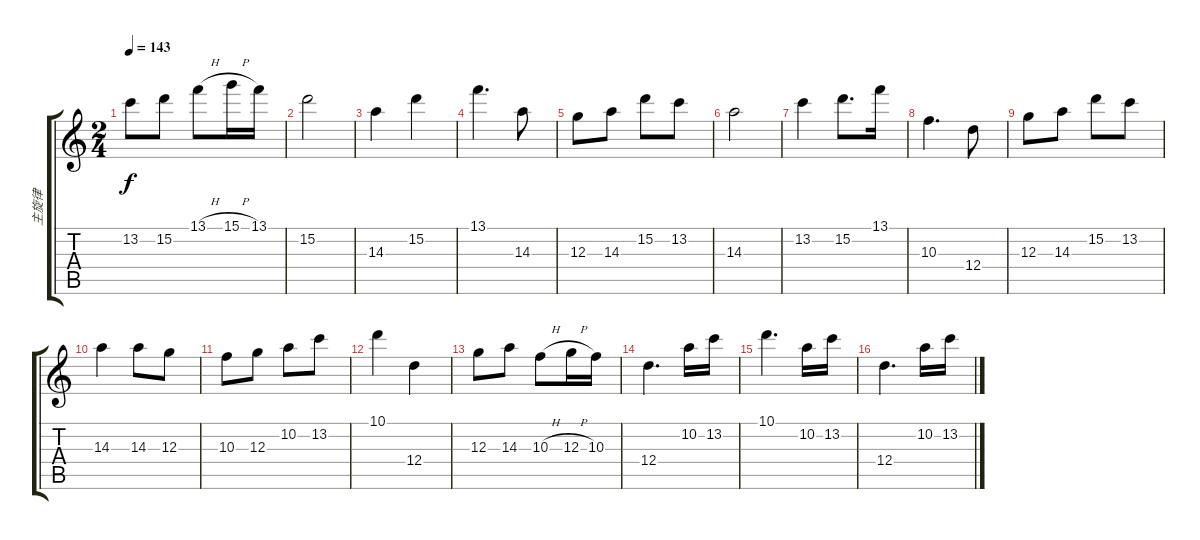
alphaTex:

\track ("主旋律" "主旋律") {instrument overdrivenguitar}
\staff {score tabs}
\tuning (E4 B3 G3 D3 A2 E2) {hide}
\ts (2 4)
\tempo 143
\clef g2
\ks c
13.2.8{dy f} 15.2.8 13.1{h}.8 15.1{h}.16 13.1.16 |
15.2.2 |
14.3.4 15.2.4 |
13.1.4{d} 14.3.8 |
12.3.8 14.3.8 15.2.8 13.2.8 |
14.3.2 |
13.2.4 15.2.8{d} 13.1.16 |
10.3.4{d} 12.4.8 |
12.3.8 14.3.8 15.2.8 13.2.8 |
14.3.4 14.3.8 12.3.8 |
10.3.8 12.3.8 10.2.8 13.2.8 |
10.1.4 12.4.4 |
12.3.8 14.3.8 10.3{h}.8 12.3{h}.16 10.3.16 |
12.4.4{d} 10.2.16 13.2.16 |
10.1.4{d} 10.2.16 13.2.16 |
12.4.4{d} 10.2.16 13.2.16
